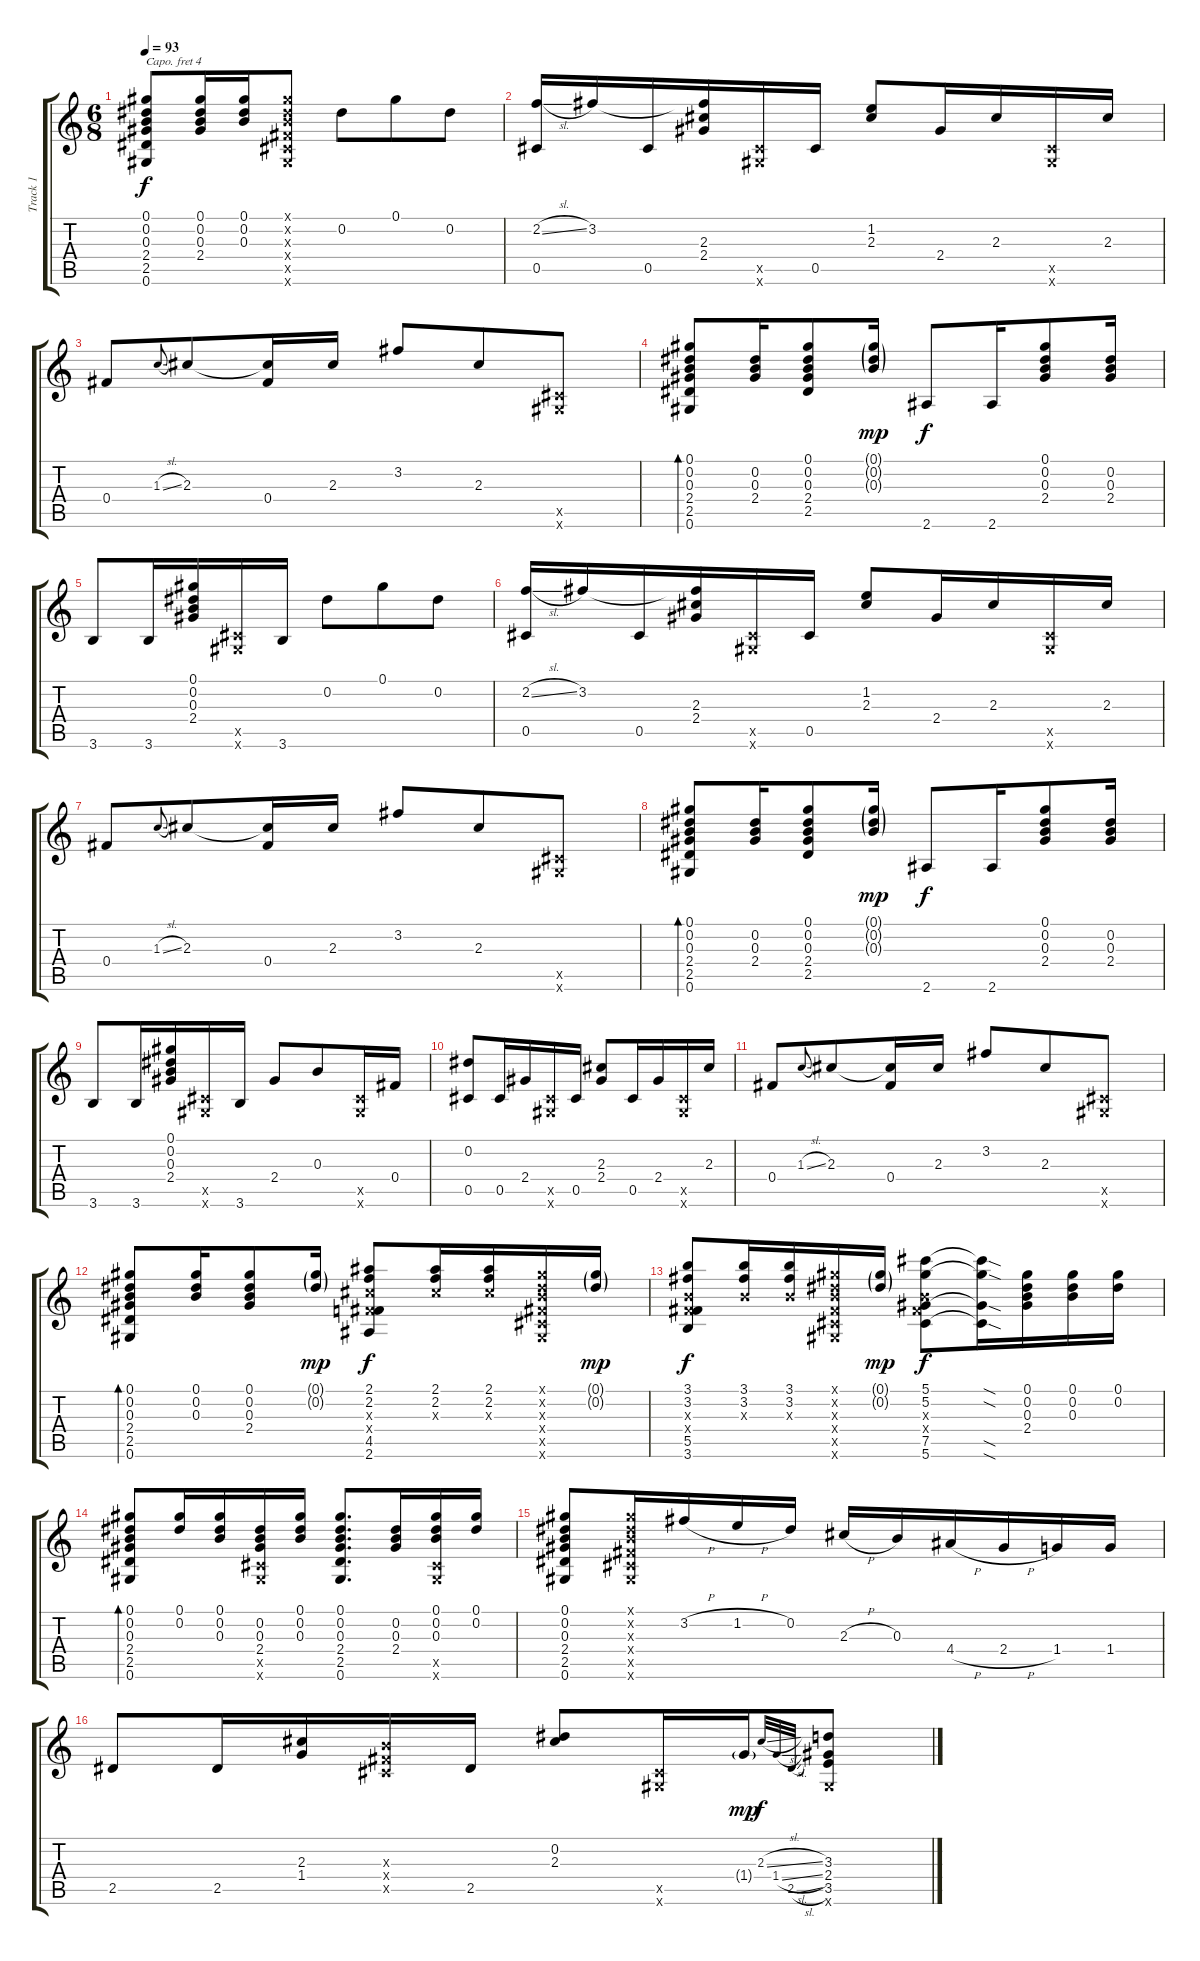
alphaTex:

\track ("Track 1" "Track 1") {instrument acousticguitarsteel}
\staff {score tabs}
\capo 4
\tuning (E4 B3 G3 D3 A2 E2) {hide}
\ts (6 8)
\tempo 93
\clef g2
\ks c
(0.1 0.2 0.3 2.4 2.5 0.6).8{dy f} (0.1 0.2 0.3 2.4).16 (0.1 0.2 0.3).16 (0.1{x} 0.2{x} 0.3{x} 0.4{x} 0.5{x} 0.6{x}).8 0.2.8 0.1.8 0.2.8 |
(2.2{sl} 0.5).16 3.2.16 0.5.16 (3.2{t} 2.3 2.4).16 (0.5{x} 0.6{x}).16 0.5.16 (1.2 2.3).8 2.4.16 2.3.16 (0.5{x} 0.6{x}).16 2.3.16 |
0.4.8 1.3{sl}.8{gr onbeat} 2.3.8 (2.3{t} 0.4).16 2.3.16 3.2.8 2.3.8 (0.5{x} 0.6{x}).8 |
(0.1 0.2 0.3 2.4 2.5 0.6).8{bd 60} (0.2 0.3 2.4).16 (0.1 0.2 0.3 2.4 2.5).8 (0.1{g} 0.2{g} 0.3{g}).16{dy mp} 2.6.8{dy f} 2.6.16 (0.1 0.2 0.3 2.4).8 (0.2 0.3 2.4).16 |
3.6.8 3.6.16 (0.1 0.2 0.3 2.4).16 (0.5{x} 0.6{x}).16 3.6.16 0.2.8 0.1.8 0.2.8 |
(2.2{sl} 0.5).16 3.2.16 0.5.16 (3.2{t} 2.3 2.4).16 (0.5{x} 0.6{x}).16 0.5.16 (1.2 2.3).8 2.4.16 2.3.16 (0.5{x} 0.6{x}).16 2.3.16 |
0.4.8 1.3{sl}.8{gr onbeat} 2.3.8 (2.3{t} 0.4).16 2.3.16 3.2.8 2.3.8 (0.5{x} 0.6{x}).8 |
(0.1 0.2 0.3 2.4 2.5 0.6).8{bd 60} (0.2 0.3 2.4).16 (0.1 0.2 0.3 2.4 2.5).8 (0.1{g} 0.2{g} 0.3{g}).16{dy mp} 2.6.8{dy f} 2.6.16 (0.1 0.2 0.3 2.4).8 (0.2 0.3 2.4).16 |
3.6.8 3.6.16 (0.1 0.2 0.3 2.4).16 (0.5{x} 0.6{x}).16 3.6.16 2.4.8 0.3.8 (0.5{x} 0.6{x}).16 0.4.16 |
(0.2 0.5).8 0.5.16 2.4.16 (0.5{x} 0.6{x}).16 0.5.16 (2.3 2.4).8 0.5.16 2.4.16 (0.5{x} 0.6{x}).16 2.3.16 |
0.4.8 1.3{sl}.8{gr onbeat} 2.3.8 (2.3{t} 0.4).16 2.3.16 3.2.8 2.3.8 (0.5{x} 0.6{x}).8 |
(0.1 0.2 0.3 2.4 2.5 0.6).8{bd 60} (0.1 0.2 0.3).16 (0.1 0.2 0.3 2.4).8 (0.1{g} 0.2{g}).16{dy mp} (2.1 2.2 2.3{x} 0.4{x} 4.5 2.6).8{dy f} (2.1 2.2 2.3{x}).16 (2.1 2.2 2.3{x}).16 (0.1{x} 0.2{x} 0.3{x} 0.4{x} 0.5{x} 0.6{x}).16 (0.1{g} 0.2{g}).16{dy mp} |
(3.1 3.2 0.3{x} 0.4{x} 5.5 3.6).8{dy f} (3.1 3.2 0.3{x}).16 (3.1 3.2 0.3{x}).16 (0.1{x} 0.2{x} 0.3{x} 0.4{x} 0.5{x} 0.6{x}).16 (0.1{g} 0.2{g}).16{dy mp} (5.1 5.2 0.3{x} 0.4{x} 7.5 5.6).8{dy f} (5.1{sod t} 5.2{sod t} 7.5{sod t} 5.6{sod t}).16 (0.1 0.2 0.3 2.4).16 (0.1 0.2 0.3).16 (0.1 0.2).16 |
(0.1 0.2 0.3 2.4 2.5 0.6).8{bd 60} (0.1 0.2).16 (0.1 0.2 0.3).16 (0.2 0.3 2.4 0.5{x} 0.6{x}).16 (0.1 0.2 0.3).16 (0.1 0.2 0.3 2.4 2.5 0.6).8{d} (0.2 0.3 2.4).16 (0.1 0.2 0.3 0.5{x} 0.6{x}).16 (0.1 0.2).16 |
(0.1 0.2 0.3 2.4 2.5 0.6).8 (0.1{x} 0.2{x} 0.3{x} 0.4{x} 0.5{x} 0.6{x}).16 3.2{h}.16 1.2{h}.16 0.2.16 2.3{h}.16 0.3.16 4.4{h}.16 2.4{h}.16 1.4.16 1.4.16 |
2.5.8 2.5.16 (2.3 1.4).16 (0.3{x} 0.4{x} 0.5{x}).16 2.5.16 (0.2 2.3).8 (0.5{x} 0.6{x}).16 1.4{g}.16{dy mp} 2.3{sl}.32{gr onbeat dy f} 1.4{sl}.32{gr onbeat} 2.5{sl}.32{gr onbeat} (3.3 2.4 3.5 0.6{x}).8
